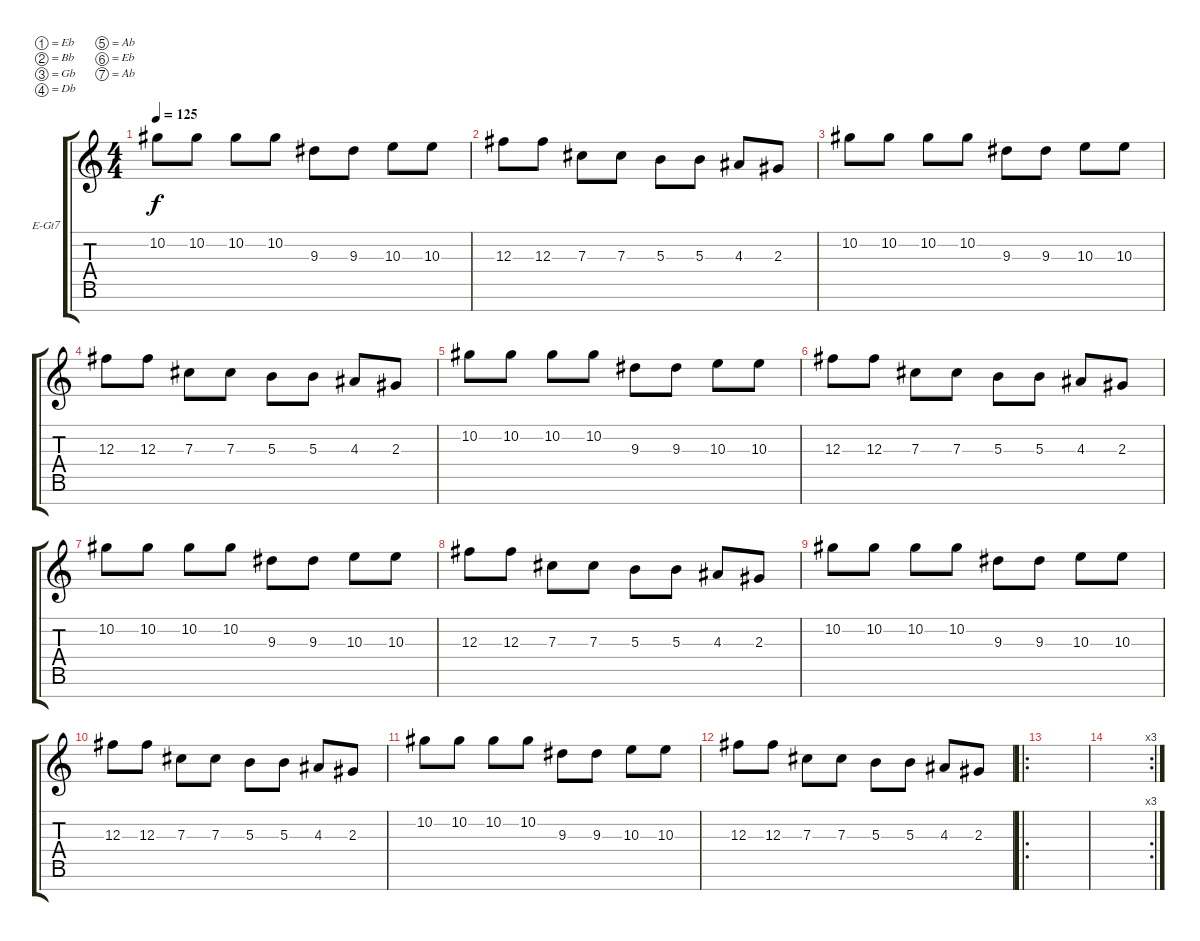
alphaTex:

\defaultSystemsLayout 4
\bracketExtendMode groupsimilarinstruments
\firstSystemTrackNameOrientation horizontal
\otherSystemsTrackNameOrientation horizontal
\track ("Electric Guitar" "E-Gt7") {instrument distortionguitar}
\staff {score tabs}
\tuning (Eb4 Bb3 Gb3 Db3 Ab2 Eb2 Ab1)
\ts (4 4)
\tempo 125
\clef g2
\ks c
10.2.8{dy f} 10.2.8 10.2.8 10.2.8 9.3.8 9.3.8 10.3.8 10.3.8 |
12.3.8 12.3.8 7.3.8 7.3.8 5.3.8 5.3.8 4.3.8 2.3.8 |
10.2.8 10.2.8 10.2.8 10.2.8 9.3.8 9.3.8 10.3.8 10.3.8 |
12.3.8 12.3.8 7.3.8 7.3.8 5.3.8 5.3.8 4.3.8 2.3.8 |
10.2.8 10.2.8 10.2.8 10.2.8 9.3.8 9.3.8 10.3.8 10.3.8 |
12.3.8 12.3.8 7.3.8 7.3.8 5.3.8 5.3.8 4.3.8 2.3.8 |
10.2.8 10.2.8 10.2.8 10.2.8 9.3.8 9.3.8 10.3.8 10.3.8 |
12.3.8 12.3.8 7.3.8 7.3.8 5.3.8 5.3.8 4.3.8 2.3.8 |
10.2.8 10.2.8 10.2.8 10.2.8 9.3.8 9.3.8 10.3.8 10.3.8 |
12.3.8 12.3.8 7.3.8 7.3.8 5.3.8 5.3.8 4.3.8 2.3.8 |
10.2.8 10.2.8 10.2.8 10.2.8 9.3.8 9.3.8 10.3.8 10.3.8 |
12.3.8 12.3.8 7.3.8 7.3.8 5.3.8 5.3.8 4.3.8 2.3.8 |
\ro
|
\rc 3
